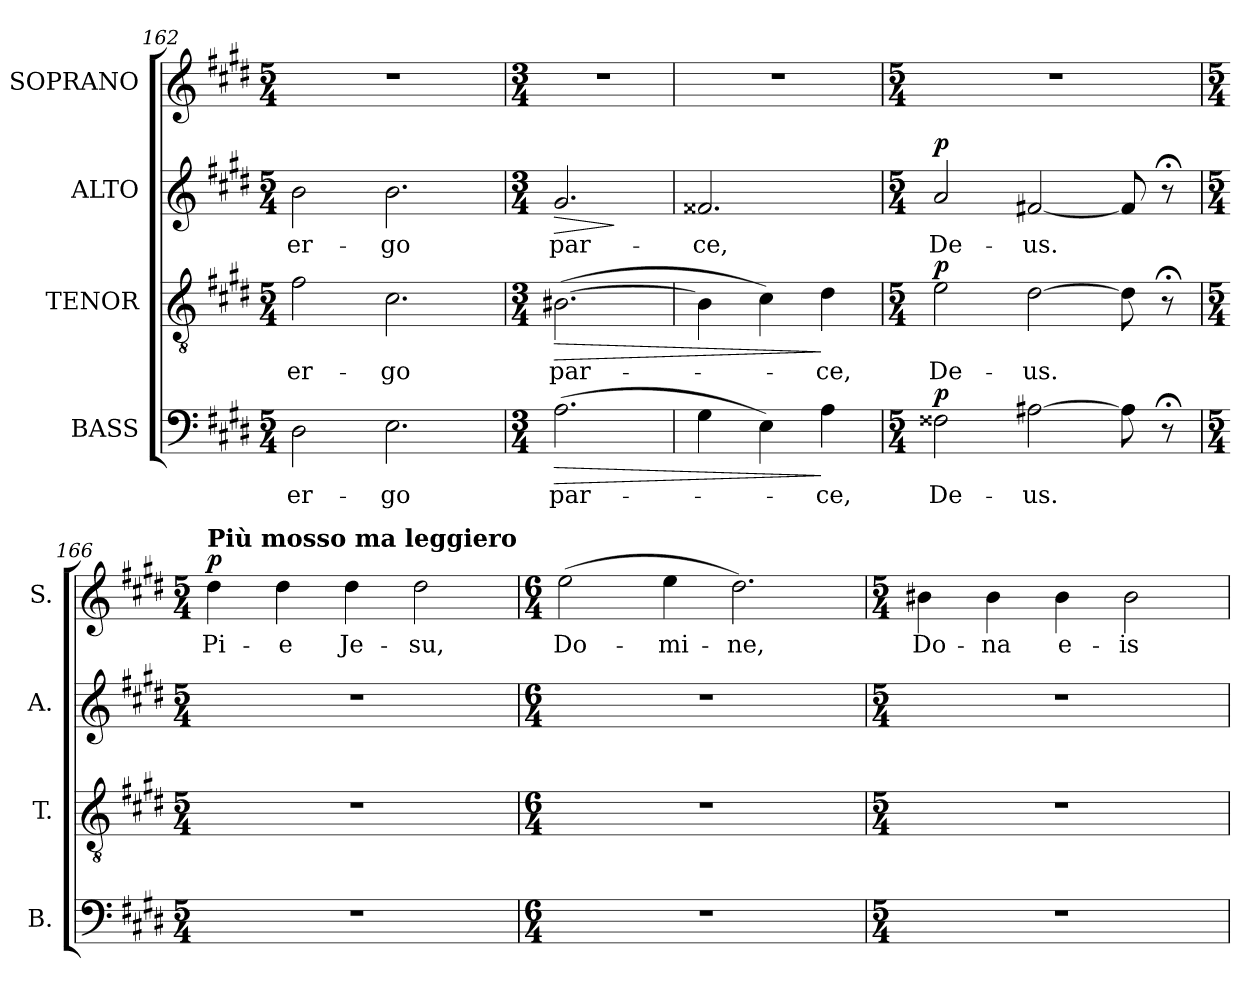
**kern	**text	**dynam	**kern	**text	**dynam	**kern	**text	**dynam	**kern	**text	**dynam
*part4	*part4	*part4	*part3	*part3	*part3	*part2	*part2	*part2	*part1	*part1	*part1
*staff4	*staff4	*staff4	*staff3	*staff3	*staff3	*staff2	*staff2	*staff2	*staff1	*staff1	*staff1
*I"BASS	*	*	*I"TENOR	*	*	*I"ALTO	*	*	*I"SOPRANO	*	*
*I'B.	*	*	*I'T.	*	*	*I'A.	*	*	*I'S.	*	*
!!LO:LB:g=z
*clefF4	*	*	*clefGv2	*	*	*clefG2	*	*	*clefG2	*	*
*	*	*	*ITrd7c12	*	*	*	*	*	*	*	*
*k[f#c#g#d#]	*	*	*k[f#c#g#d#]	*	*	*k[f#c#g#d#]	*	*	*k[f#c#g#d#]	*	*
*E:	*	*	*E:	*	*	*E:	*	*	*E:	*	*
*M5/4	*	*	*M5/4	*	*	*M5/4	*	*	*M5/4	*	*
=162	=162	=162	=162	=162	=162	=162	=162	=162	=162	=162	=162
!	!LO:LY:b:color=#000000	!	!	!	!	!	!	!	!	!	!
!	!	!	!	!LO:LY:b:color=#000000	!	!	!	!	!	!	!
!	!	!	!	!	!	!	!LO:LY:b:color=#000000	!	!LO:N:vis=1	!	!
2D#i\	er-	.	2F#i\	er-	.	2bi\	er-	.	4%5r	.	.
!	!LO:LY:b:color=#000000	!	!	!	!	!	!	!	!	!	!
!	!	!	!	!LO:LY:b:color=#000000	!	!	!	!	!	!	!
!	!	!	!	!	!	!	!LO:LY:b:color=#000000	!	!	!	!
2.Ei\	-go	.	2.C#i\	-go	.	2.bi\	-go	.	.	.	.
=163	=163	=163	=163	=163	=163	=163	=163	=163	=163	=163	=163
*M3/4	*	*	*M3/4	*	*	*M3/4	*	*	*M3/4	*	*
!	!LO:LY:b:color=#000000	!LO:HP:b	!	!	!	!	!	!	!	!	!
!	!	!	!	!LO:LY:b:color=#000000	!LO:HP:b	!	!	!	!	!	!
!	!	!	!	!	!	!	!LO:LY:b:color=#000000	!LO:HP:b	!LO:N:vis=1	!	!
(2.Ai\	par-	>	([>2.BB#Xi\	par-	>	2.g#i/	par-	>	2.r	.	.
.	.	.	.	.	.	.	.	]	.	.	.
=164	=164	=164	=164	=164	=164	=164	=164	=164	=164	=164	=164
!	!	!	!	!	!	!	!LO:LY:b:color=#000000	!	!LO:N:vis=1	!	!
4G#i\	.	.	4BB#i\]	.	.	2.f##Xi/	-ce,	.	2.r	.	.
4Ei\)	.	.	4C#i\)	.	.	.	.	.	.	.	.
!	!LO:LY:b:color=#000000	!	!	!	!	!	!	!	!	!	!
!	!	!	!	!LO:LY:b:color=#000000	!	!	!	!	!	!	!
4Ai\	-ce,	]	4D#i\	-ce,	]	.	.	.	.	.	.
=165	=165	=165	=165	=165	=165	=165	=165	=165	=165	=165	=165
*M5/4	*	*	*M5/4	*	*	*M5/4	*	*	*M5/4	*	*
!	!LO:LY:b:color=#000000	!	!	!	!	!	!	!	!	!	!
!	!	!	!	!LO:LY:b:color=#000000	!	!	!	!	!	!	!
!	!	!	!	!	!	!	!LO:LY:b:color=#000000	!	!LO:N:vis=1	!	!
2F##Xi\	De-	p	2Ei\	De-	p	2ai/	De-	p	4%5r	.	.
!	!LO:LY:b:color=#000000	!	!	!	!	!	!	!	!	!	!
!	!	!	!	!LO:LY:b:color=#000000	!	!	!	!	!	!	!
!	!	!	!	!	!	!	!LO:LY:b:color=#000000	!	!	!	!
[>2A#Xi\	-us.	.	[>2D#i\	-us.	.	[<2f#Xi/	-us.	.	.	.	.
8A#i\]	.	.	8D#i\]	.	.	8f#i/]	.	.	.	.	.
8r;	.	.	8r;	.	.	8r;	.	.	.	.	.
=166	=166	=166	=166	=166	=166	=166	=166	=166	=166	=166	=166
*M5/4	*	*	*M5/4	*	*	*M5/4	*	*	*M5/4	*	*
!LO:N:vis=1	!	!	!LO:N:vis=1	!	!	!LO:N:vis=1	!	!	!	!	!
!	!	!	!	!	!	!	!	!	!LO:TX:a:B:t=Più mosso ma leggiero	!	!
!	!	!	!	!	!	!	!	!	!	!LO:LY:b:color=#000000	!
4%5r	.	.	4%5r	.	.	4%5r	.	.	4dd#i\	Pi-	p
!	!	!	!	!	!	!	!	!	!	!LO:LY:b:color=#000000	!
.	.	.	.	.	.	.	.	.	4dd#i\	-e	.
!	!	!	!	!	!	!	!	!	!	!LO:LY:b:color=#000000	!
.	.	.	.	.	.	.	.	.	4dd#i\	Je-	.
!	!	!	!	!	!	!	!	!	!	!LO:LY:b:color=#000000	!
.	.	.	.	.	.	.	.	.	2dd#i\	-su,	.
=167	=167	=167	=167	=167	=167	=167	=167	=167	=167	=167	=167
*M6/4	*	*	*M6/4	*	*	*M6/4	*	*	*M6/4	*	*
!LO:N:vis=1	!	!	!LO:N:vis=1	!	!	!LO:N:vis=1	!	!	!	!	!
!	!	!	!	!	!	!	!	!	!	!LO:LY:b:color=#000000	!
1.r	.	.	1.r	.	.	1.r	.	.	(2eei\	Do-	.
!	!	!	!	!	!	!	!	!	!	!LO:LY:b:color=#000000	!
.	.	.	.	.	.	.	.	.	4eei\	-mi-	.
!	!	!	!	!	!	!	!	!	!	!LO:LY:b:color=#000000	!
.	.	.	.	.	.	.	.	.	2.dd#i\)	-ne,	.
=168	=168	=168	=168	=168	=168	=168	=168	=168	=168	=168	=168
*M5/4	*	*	*M5/4	*	*	*M5/4	*	*	*M5/4	*	*
!LO:N:vis=1	!	!	!LO:N:vis=1	!	!	!LO:N:vis=1	!	!	!	!	!
!	!	!	!	!	!	!	!	!	!	!LO:LY:b:color=#000000	!
4%5r	.	.	4%5r	.	.	4%5r	.	.	4b#Xi\	Do-	.
!	!	!	!	!	!	!	!	!	!	!LO:LY:b:color=#000000	!
.	.	.	.	.	.	.	.	.	4b#i\	-na	.
!	!	!	!	!	!	!	!	!	!	!LO:LY:b:color=#000000	!
.	.	.	.	.	.	.	.	.	4b#i\	e-	.
!	!	!	!	!	!	!	!	!	!	!LO:LY:b:color=#000000	!
.	.	.	.	.	.	.	.	.	2b#i\	-is	.
=	=	=	=	=	=	=	=	=	=	=	=
*-	*-	*-	*-	*-	*-	*-	*-	*-	*-	*-	*-
